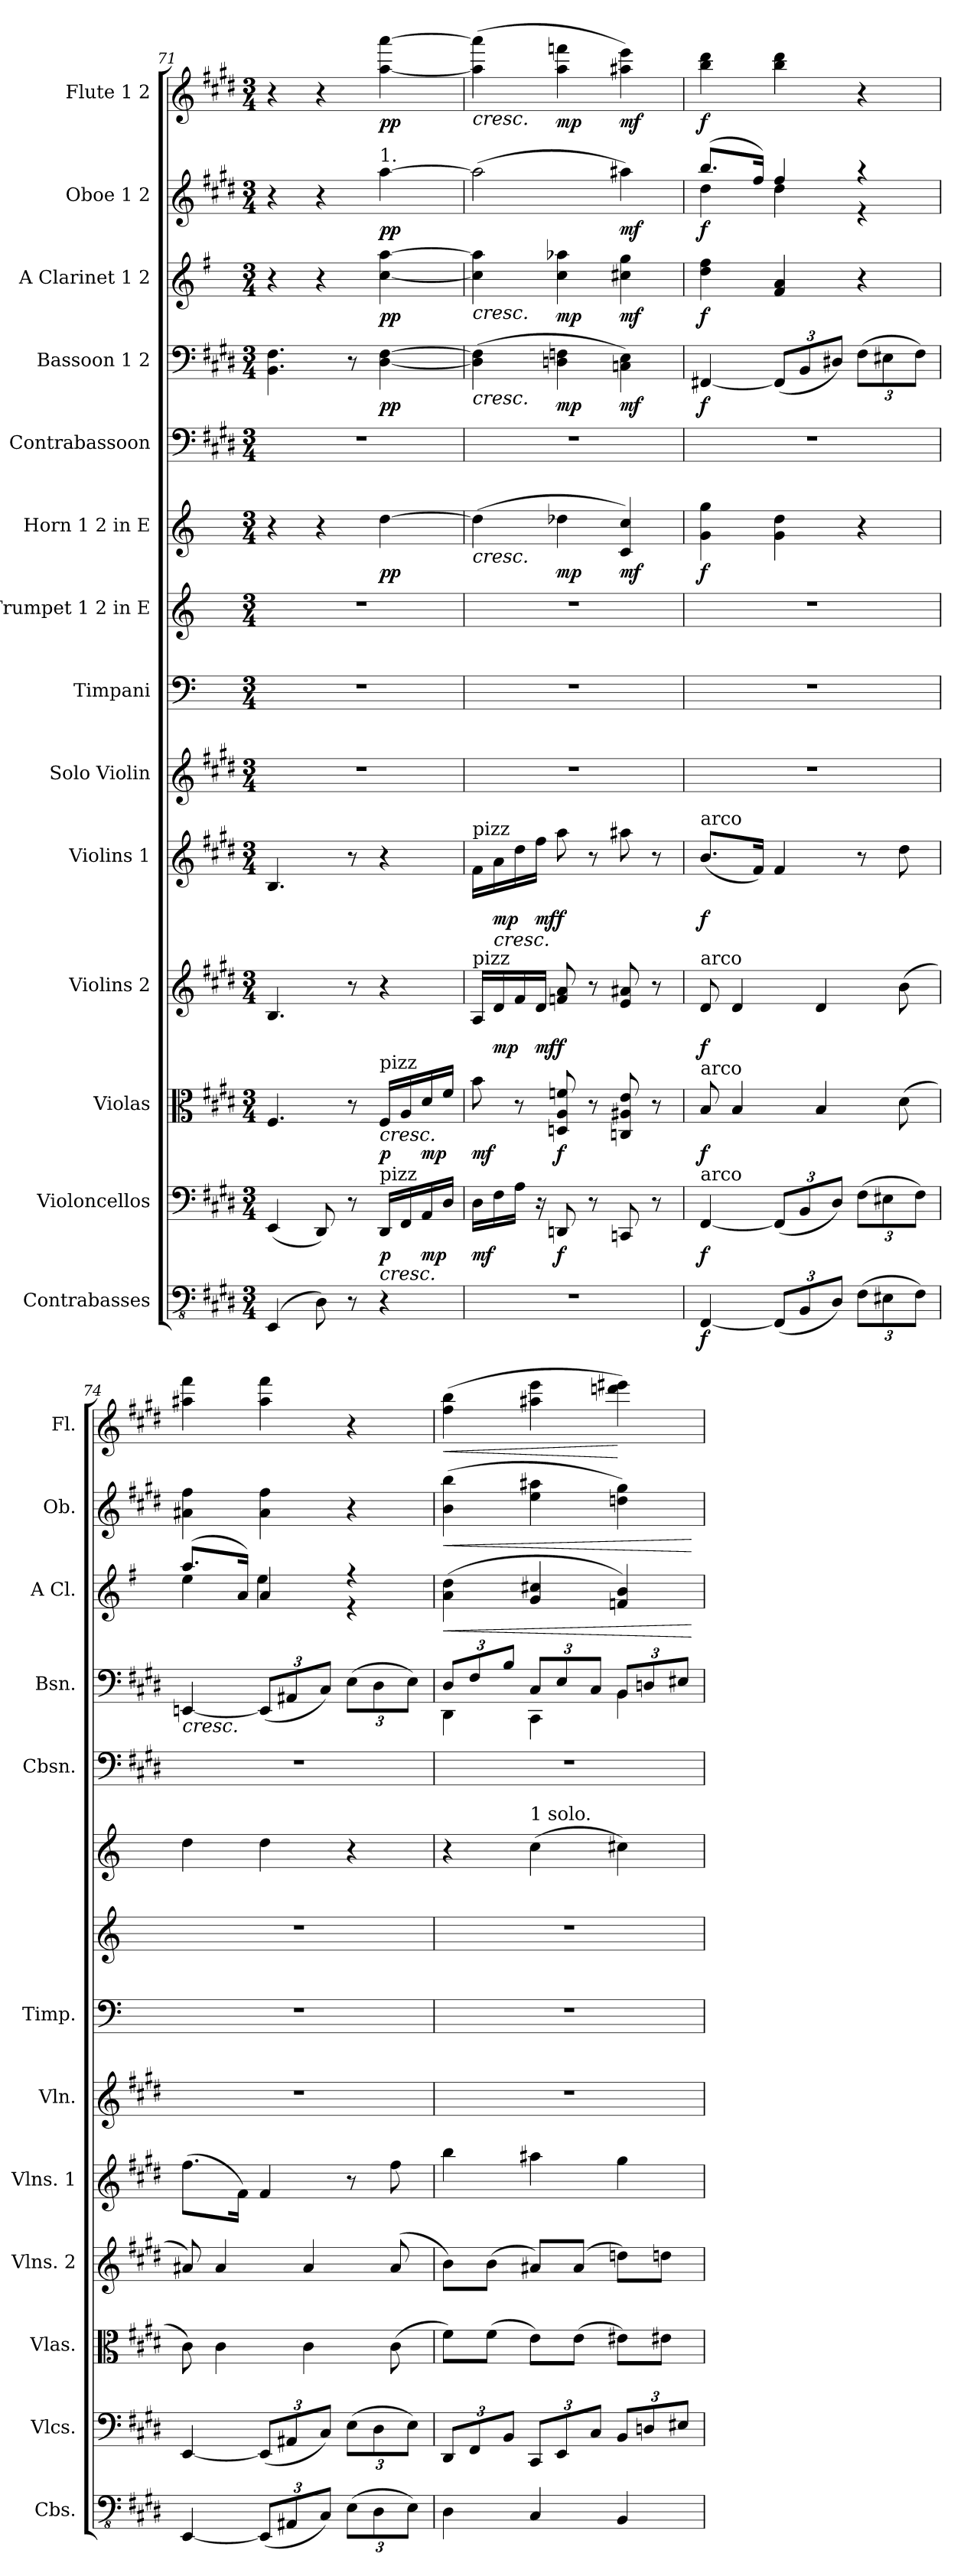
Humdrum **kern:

**kern	**dynam	**kern	**dynam	**kern	**dynam	**kern	**dynam	**kern	**dynam	**kern	**kern	**kern	**kern	**dynam	**kern	**kern	**dynam	**kern	**dynam	**kern	**dynam	**kern	**dynam
*part14	*part14	*part13	*part13	*part12	*part12	*part11	*part11	*part10	*part10	*part9	*part8	*part7	*part6	*part6	*part5	*part4	*part4	*part3	*part3	*part2	*part2	*part1	*part1
*staff14	*staff14	*staff13	*staff13	*staff12	*staff12	*staff11	*staff11	*staff10	*staff10	*staff9	*staff8	*staff7	*staff6	*staff6	*staff5	*staff4	*staff4	*staff3	*staff3	*staff2	*staff2	*staff1	*staff1
*I"Contrabasses	*	*I"Violoncellos	*	*I"Violas	*	*I"Violins 2	*	*I"Violins 1	*	*I"Solo Violin	*I"Timpani	*I"Trumpet 1 2 in E	*I"Horn 1 2 in E	*	*I"Contrabassoon	*I"Bassoon 1 2	*	*I"A Clarinet 1 2	*	*I"Oboe 1 2	*	*I"Flute 1 2	*
*I'Cbs.	*	*I'Vlcs.	*	*I'Vlas.	*	*I'Vlns. 2	*	*I'Vlns. 1	*	*I'Vln.	*I'Timp.	*	*	*	*I'Cbsn.	*I'Bsn.	*	*I'A Cl.	*	*I'Ob.	*	*I'Fl.	*
!!LO:PB:g=z
*clefFv4	*	*clefF4	*	*clefC3	*	*clefG2	*	*clefG2	*	*clefG2	*clefF4	*clefG2	*clefG2	*	*clefF4	*clefF4	*	*clefG2	*	*clefG2	*	*clefG2	*
*	*	*	*	*	*	*	*	*	*	*	*	*ITrd-2c-4	*ITrd5c8	*	*ITrd7c12	*	*	*ITrd2c3	*	*	*	*	*
*k[f#c#g#d#]	*	*k[f#c#g#d#]	*	*k[f#c#g#d#]	*	*k[f#c#g#d#]	*	*k[f#c#g#d#]	*	*k[f#c#g#d#]	*k[]	*k[f#c#g#d#]	*k[f#c#g#d#]	*	*k[f#c#g#d#]	*k[f#c#g#d#]	*	*k[f#c#g#d#]	*	*k[f#c#g#d#]	*	*k[f#c#g#d#]	*
*M3/4	*	*M3/4	*	*M3/4	*	*M3/4	*	*M3/4	*	*M3/4	*M3/4	*M3/4	*M3/4	*	*M3/4	*M3/4	*	*M3/4	*	*M3/4	*	*M3/4	*
=71	=71	=71	=71	=71	=71	=71	=71	=71	=71	=71	=71	=71	=71	=71	=71	=71	=71	=71	=71	=71	=71	=71	=71
(>4EEE/	.	(<4EE/	.	4.F#/	.	4.B/	.	4.B/	.	2.r	2.r	2.r	4r	.	2.r	4.BB\ 4.F#\	.	4r	.	4r	.	4r	.
8DD#\)	.	8DD#/)	.	.	.	.	.	.	.	.	.	.	4r	.	.	.	.	4r	.	4r	.	4r	.
8r	.	8r	.	8r	.	8r	.	8r	.	.	.	.	.	.	.	8r	.	.	.	.	.	.	.
!	!	!	!	!	!	!	!	!	!	!	!	!	!	!	!	!	!	!	!	!LO:TX:a:t=1.	!	!	!
!	!	!	!	!LO:TX:a:t=pizz	!	!	!	!	!	!	!	!	!	!	!	!	!	!	!	!	!	!	!
!	!	!LO:TX:a:t=pizz	!	!	!	!	!	!	!	!	!	!	!	!	!	!	!	!	!	!	!	!	!
!	!	!	!LO:HP:b	!	!LO:HP:b	!	!	!	!	!	!	!	!	!	!	!	!	!	!	!	!	!	!
!	!	!	!LO:DY:n=1:b	!	!LO:DY:n=1:b	!	!	!	!	!	!	!	!	!LO:DY:b	!	!	!LO:DY:b	!	!LO:DY:b	!	!LO:DY:b	!	!LO:DY:b
4r	.	16DD#/LL	< p	16F#/LL	< p	4r	.	4r	.	.	.	.	[4f#\	pp	.	[4D#\ [4F#\	pp	[4a\ [4ff#\	pp	[4aa\	pp	[4aa\ [4aaa\	pp
.	.	16FF#/	.	16A/	.	.	.	.	.	.	.	.	.	.	.	.	.	.	.	.	.	.	.
!	!	!	!LO:DY:n=2:b	!	!LO:DY:n=2:b	!	!	!	!	!	!	!	!	!	!	!	!	!	!	!	!	!	!
.	.	16AA/	mp	16d#/	mp	.	.	.	.	.	.	.	.	.	.	.	.	.	.	.	.	.	.
.	.	16D#/JJ	.	16f#/JJ	.	.	.	.	.	.	.	.	.	.	.	.	.	.	.	.	.	.	.
=72	=72	=72	=72	=72	=72	=72	=72	=72	=72	=72	=72	=72	=72	=72	=72	=72	=72	=72	=72	=72	=72	=72	=72
!	!	!	!	!	!	!	!	!LO:TX:a:t=pizz	!	!	!	!	!	!	!	!	!	!	!	!	!	!	!
!	!	!	!	!	!	!LO:TX:a:t=pizz	!	!	!	!	!	!	!	!	!	!	!	!	!	!	!	!	!
!	!	!	!LO:DY:b	!	!LO:DY:b	!	!	!	!	!	!	!	!	!LO:HP:b	!	!	!LO:HP:b	!	!LO:HP:b	!	!	!	!LO:HP:b
2.r	.	16D#\LL	mf	8b\	mf	16A/LL	.	16f#\LL	.	2.r	2.r	2.r	(>4f#\]	<	2.r	(>4D#\] 4F#\]	<	4a\] 4ff#\]	<	(>2aa\]	.	(>4aa\] 4aaa\]	<
!	!	!	!	!	!	!	!LO:DY:b	!	!LO:HP:b	!	!	!	!	!	!	!	!	!	!	!	!	!	!
!	!	!	!	!	!	!	!	!	!LO:DY:n=1:b	!	!	!	!	!	!	!	!	!	!	!	!	!	!
.	.	16F#\	.	.	.	16d#/	mp	16a\	< mp	.	.	.	.	.	.	.	.	.	.	.	.	.	.
.	.	16A\JJ	.	8r	.	16f#/	.	16dd#\	.	.	.	.	.	.	.	.	.	.	.	.	.	.	.
!	!	!	!	!	!	!	!LO:DY:b	!	!LO:DY:n=2:b	!	!	!	!	!	!	!	!	!	!	!	!	!	!
.	.	16r	.	.	.	16d#/JJ	mf	16ff#\JJ	mf	.	.	.	.	.	.	.	.	.	.	.	.	.	.
!	!	!	!LO:DY:b	!	!LO:DY:b	!	!LO:DY:b	!	!LO:DY:n=3:b	!	!	!	!	!LO:DY:b	!	!	!LO:DY:b	!	!LO:DY:b	!	!	!	!LO:DY:b
.	.	8DDn/	f	8Dn/ 8A/ 8fn/	f	8fn/ 8a/	f	8aa\	f	.	.	.	4fn\	mp	.	4Dn\ 4Fn\	mp	4a\ 4ffn\	mp	.	.	4aa\ 4fffn\	mp
.	.	8r	.	8r	.	8r	.	8r	.	.	.	.	.	.	.	.	.	.	.	.	.	.	.
!	!	!	!	!	!	!	!	!	!	!	!	!	!	!LO:DY:b	!	!	!LO:DY:b	!	!LO:DY:b	!	!LO:DY:b	!	!LO:DY:b
.	.	8CCn/	.	8Cn/ 8A#X/ 8e/	.	8e/ 8a#X/	.	8aa#X\	.	.	.	.	4E/ 4e/)	mf	.	4Cn\ 4E\)	mf	4a#X\ 4ee\	mf	4aa#X\)	mf	4aa#X\ 4eee\)	mf
.	.	8r	.	8r	.	8r	.	8r	.	.	.	.	.	.	.	.	.	.	.	.	.	.	.
.	.	.	.	.	.	.	.	.	.	.	.	.	.	.	.	.	[	.	[	.	.	.	[
=73	=73	=73	=73	=73	=73	=73	=73	=73	=73	=73	=73	=73	=73	=73	=73	=73	=73	=73	=73	=73	=73	=73	=73
*	*	*	*	*	*	*	*	*	*	*	*	*	*	*	*	*	*	*	*	*^	*	*	*
!	!	!	!	!	!	!	!	!LO:TX:a:t=arco	!	!	!	!	!	!	!	!	!	!	!	!	!	!	!	!
!	!	!	!	!	!	!LO:TX:a:t=arco	!	!	!	!	!	!	!	!	!	!	!	!	!	!	!	!	!	!
!	!	!	!	!LO:TX:a:t=arco	!	!	!	!	!	!	!	!	!	!	!	!	!	!	!	!	!	!	!	!
!	!	!LO:TX:a:t=arco	!	!	!	!	!	!	!	!	!	!	!	!	!	!	!	!	!	!	!	!	!	!
!	!LO:DY:b	!	!LO:DY:b	!	!LO:DY:b	!	!LO:DY:b	!	!LO:DY:b	!	!	!	!	!LO:DY:b	!	!	!LO:DY:b	!	!LO:DY:b	!	!	!LO:DY:b	!	!LO:DY:b
[4FFF#/	f	[4FF#/	f	8B/	f	8d#/	f	(<8.b/L	f	2.r	2.r	2.r	4B\ 4b\	f	2.r	[4FF#X/	f	4b\ 4dd#\	f	(>8.bb/L	4dd#\	f	4bb\ 4ddd#\	f
.	.	.	.	4B/	.	4d#/	.	.	.	.	.	.	.	.	.	.	.	.	.	.	.	.	.	.
.	.	.	.	.	.	.	.	16f#/Jk)	.	.	.	.	.	.	.	.	.	.	.	16ff#/Jk)	.	.	.	.
*Xbrackettup	*	*Xbrackettup	*	*	*	*	*	*	*	*	*	*	*	*	*	*Xbrackettup	*	*	*	*	*	*	*	*
(<12FFF#/L]	.	(<12FF#/L]	.	.	.	.	.	4f#/	.	.	.	.	4B\ 4f#\	.	.	(<12FF#/L]	.	4d#/ 4f#/	.	4ff#/	4dd#\	.	4bb\ 4ddd#\	.
12BBB/	.	12BB/	.	.	.	.	.	.	.	.	.	.	.	.	.	12BB/	.	.	.	.	.	.	.	.
.	.	.	.	4B/	.	4d#/	.	.	.	.	.	.	.	.	.	.	.	.	.	.	.	.	.	.
12DD#/J)	.	12D#/J)	.	.	.	.	.	.	.	.	.	.	.	.	.	12D#X/J)	.	.	.	.	.	.	.	.
(>12FF#\L	.	(>12F#\L	.	.	.	.	.	8r	.	.	.	.	4r	.	.	(>12F#\L	.	4r	.	4r	4r	.	4r	.
12EE#X\	.	12E#X\	.	.	.	.	.	.	.	.	.	.	.	.	.	12E#X\	.	.	.	.	.	.	.	.
.	.	.	.	(>8d#\	.	(>8b\	.	8dd#\	.	.	.	.	.	.	.	.	.	.	.	.	.	.	.	.
12FF#\J)	.	12F#\J)	.	.	.	.	.	.	.	.	.	.	.	.	.	12F#\J)	.	.	.	.	.	.	.	.
*	*	*	*	*	*	*	*	*	*	*	*	*	*	*	*	*	*	*	*	*v	*v	*	*	*
!!LO:PB:g=z
=74	=74	=74	=74	=74	=74	=74	=74	=74	=74	=74	=74	=74	=74	=74	=74	=74	=74	=74	=74	=74	=74	=74	=74
*	*	*	*	*	*	*	*	*	*	*	*	*	*	*	*	*	*	*^	*	*	*	*	*
!	!	!	!	!	!	!	!	!	!	!	!	!	!	!	!	!LO:TX:b:i:t=cresc.	!	!	!	!	!	!	!	!
[4EEE/	.	[4EE/	.	8c#\)	.	8a#X/)	.	(>8.ff#\L	.	2.r	2.r	2.r	4f#\	.	2.r	[4EEn/	.	(>8.ff#/L	4cc#\	.	4a#X\ 4ff#\	.	4aa#X\ 4fff#\	.
.	.	.	.	4c#\	.	4a#/	.	.	.	.	.	.	.	.	.	.	.	.	.	.	.	.	.	.
.	.	.	.	.	.	.	.	16f#\Jk)	.	.	.	.	.	.	.	.	.	16f#/Jk)	.	.	.	.	.	.
(<12EEE/L]	.	(<12EE/L]	.	.	.	.	.	4f#/	.	.	.	.	4f#\	.	.	(<12EE/L]	.	4f#/	4cc#\	.	4a#\ 4ff#\	.	4aa#\ 4fff#\	.
12AAA#X/	.	12AA#X/	.	.	.	.	.	.	.	.	.	.	.	.	.	12AA#X/	.	.	.	.	.	.	.	.
.	.	.	.	4c#\	.	4a#/	.	.	.	.	.	.	.	.	.	.	.	.	.	.	.	.	.	.
12CC#/J)	.	12C#/J)	.	.	.	.	.	.	.	.	.	.	.	.	.	12C#/J)	.	.	.	.	.	.	.	.
(>12EE\L	.	(>12E\L	.	.	.	.	.	8r	.	.	.	.	4r	.	.	(>12E\L	.	4r	4r	.	4r	.	4r	.
12DD#\	.	12D#\	.	.	.	.	.	.	.	.	.	.	.	.	.	12D#\	.	.	.	.	.	.	.	.
.	.	.	.	(>8c#\	.	(<8a#/	.	8ff#\	.	.	.	.	.	.	.	.	.	.	.	.	.	.	.	.
12EE\J)	.	12E\J)	.	.	.	.	.	.	.	.	.	.	.	.	.	12E\J)	.	.	.	.	.	.	.	.
*	*	*	*	*	*	*	*	*	*	*	*	*	*	*	*	*	*	*v	*v	*	*	*	*	*
.	.	.	[	.	[	.	.	.	[	.	.	.	.	.	.	.	.	.	.	.	.	.	.
=75	=75	=75	=75	=75	=75	=75	=75	=75	=75	=75	=75	=75	=75	=75	=75	=75	=75	=75	=75	=75	=75	=75	=75
*	*	*	*	*	*	*	*	*	*	*	*	*	*	*	*	*^	*	*	*	*	*	*	*
!	!	!	!	!	!	!	!	!	!	!	!	!	!	!	!	!	!	!	!	!LO:HP:b	!	!LO:HP:b	!	!LO:HP:b
4DD#\	.	12DD#/L	.	8f#\L)	.	8b\L)	.	4bb\	.	2.r	2.r	2.r	4r	.	2.r	12D#/L	4DD#\	.	(>4f#\ 4b\	<	(>4b\ 4bb\	<	(>4ff#\ 4bb\	<
.	.	12FF#/	.	.	.	.	.	.	.	.	.	.	.	.	.	12F#/	.	.	.	.	.	.	.	.
.	.	.	.	(>8f#\J	.	(>8b\J	.	.	.	.	.	.	.	.	.	.	.	.	.	.	.	.	.	.
.	.	12BB/J	.	.	.	.	.	.	.	.	.	.	.	.	.	12B/J	.	.	.	.	.	.	.	.
!	!	!	!	!	!	!	!	!	!	!	!	!	!LO:TX:a:t=1 solo.	!	!	!	!	!	!	!	!	!	!	!
4CC#/	.	12CC#/L	.	8e\L)	.	8a#X/L)	.	4aa#X\	.	.	.	.	(>4e\	.	.	12C#/L	4CC#\	.	4e/ 4a#X/	.	4ee\ 4aa#X\	.	4aa#X\ 4eee\	.
.	.	12EE/	.	.	.	.	.	.	.	.	.	.	.	.	.	12E/	.	.	.	.	.	.	.	.
.	.	.	.	(>8e\J	.	(>8a#/J	.	.	.	.	.	.	.	.	.	.	.	.	.	.	.	.	.	.
.	.	12C#/J	.	.	.	.	.	.	.	.	.	.	.	.	.	12C#/J	.	.	.	.	.	.	.	.
4BBB/	.	12BB/L	.	8e#X\L)	.	8ddn\L)	.	4gg#\	.	.	.	.	4e#X\)	.	.	12BB/L	4BB\	.	4dn/ 4g#/)	.	4ddn\ 4gg#\)	.	4dddn\ 4eee#X\)	[
.	.	12Dn/	.	.	.	.	.	.	.	.	.	.	.	.	.	12Dn/	.	.	.	.	.	.	.	.
.	.	.	.	8e#X\J	.	8ddn\J	.	.	.	.	.	.	.	.	.	.	.	.	.	.	.	.	.	.
.	.	12E#X/J	.	.	.	.	.	.	.	.	.	.	.	.	.	12E#X/J	.	.	.	.	.	.	.	.
*	*	*	*	*	*	*	*	*	*	*	*	*	*	*	*	*v	*v	*	*	*	*	*	*	*
.	.	.	.	.	.	.	.	.	.	.	.	.	.	[	.	.	.	.	[	.	[	.	.
=	=	=	=	=	=	=	=	=	=	=	=	=	=	=	=	=	=	=	=	=	=	=	=
*-	*-	*-	*-	*-	*-	*-	*-	*-	*-	*-	*-	*-	*-	*-	*-	*-	*-	*-	*-	*-	*-	*-	*-
